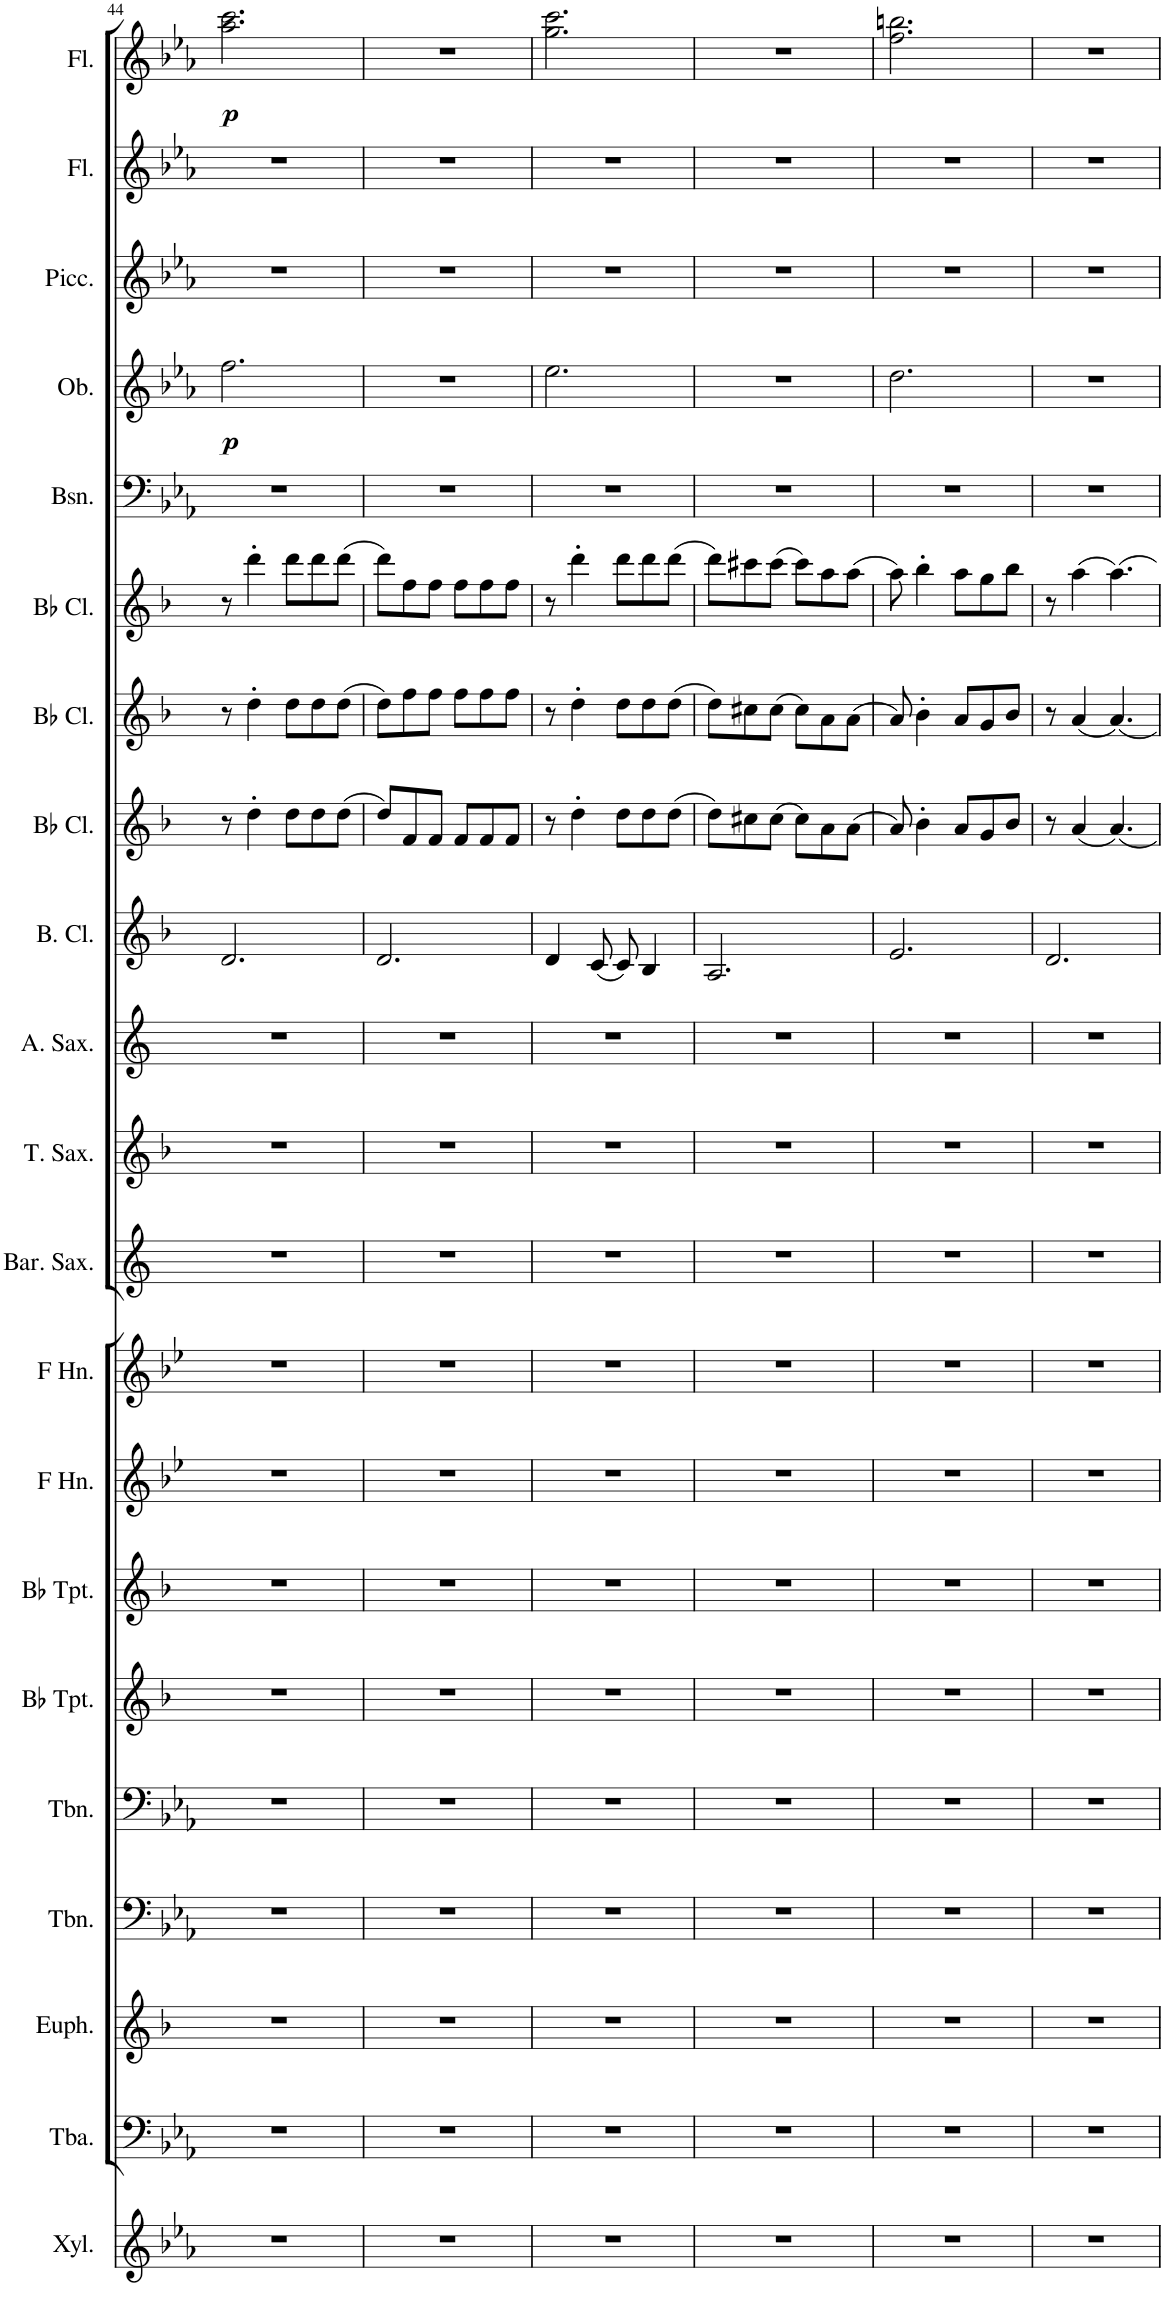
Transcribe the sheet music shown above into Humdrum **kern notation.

**kern	**kern	**kern	**kern	**kern	**kern	**kern	**kern	**kern	**kern	**kern	**kern	**kern	**kern	**kern	**kern	**kern	**kern	**dynam	**kern	**kern	**kern	**dynam
*part21	*part20	*part19	*part18	*part17	*part16	*part15	*part14	*part13	*part12	*part11	*part10	*part9	*part8	*part7	*part6	*part5	*part4	*part4	*part3	*part2	*part1	*part1
*staff21	*staff20	*staff19	*staff18	*staff17	*staff16	*staff15	*staff14	*staff13	*staff12	*staff11	*staff10	*staff9	*staff8	*staff7	*staff6	*staff5	*staff4	*staff4	*staff3	*staff2	*staff1	*staff1
*I"Xylophone	*I"Tuba	*I"Eufonio	*I"Trombon 3	*I"Trombon 1-2	*I"Trompeta Bb 3	*I"Trompeta Bb 1-2	*I"Corno Fa 3	*I"Corno Fa 1-2	*I"Saxofon Baritono	*I"Saxofon Tenor	*I"Saxofon alto	*I"Clarinete bajo	*I"Clarinete Bb 3	*I"Clarinete Bb 2	*I"Clarinete Bb 1	*I"Fagot	*I"Oboe	*	*I"Piccolo	*I"Flauta 3	*I"Flauta 1-2	*
*I'Xyl.	*I'Tba.	*	*I'Tbn.	*I'Tbn.	*	*	*	*	*	*	*	*	*	*	*	*	*I'Ob.	*	*I'Picc.	*I'Fl.	*I'Fl.	*
!!LO:PB:g=z
*clefG2	*clefF4	*clefG2	*clefF4	*clefF4	*clefG2	*clefG2	*clefG2	*clefG2	*clefG2	*clefG2	*clefG2	*clefG2	*clefG2	*clefG2	*clefG2	*clefF4	*clefG2	*	*clefG2	*clefG2	*clefG2	*
*Trd-7c-12	*	*Trd8c14	*	*	*Trd1c2	*Trd1c2	*Trd4c7	*Trd4c7	*Trd12c21	*Trd8c14	*Trd5c9	*Trd8c14	*Trd1c2	*Trd1c2	*Trd1c2	*	*	*	*Trd-7c-12	*	*	*
*k[b-e-a-]	*k[b-e-a-]	*k[b-]	*k[b-e-a-]	*k[b-e-a-]	*k[b-]	*k[b-]	*k[b-e-]	*k[b-e-]	*k[]	*k[b-]	*k[]	*k[b-]	*k[b-]	*k[b-]	*k[b-]	*k[b-e-a-]	*k[b-e-a-]	*	*k[b-e-a-]	*k[b-e-a-]	*k[b-e-a-]	*
*M6/8	*M6/8	*M6/8	*M6/8	*M6/8	*M6/8	*M6/8	*M6/8	*M6/8	*M6/8	*M6/8	*M6/8	*M6/8	*M6/8	*M6/8	*M6/8	*M6/8	*M6/8	*	*M6/8	*M6/8	*M6/8	*
=44	=44	=44	=44	=44	=44	=44	=44	=44	=44	=44	=44	=44	=44	=44	=44	=44	=44	=44	=44	=44	=44	=44
!	!	!	!	!	!	!	!	!	!	!	!	!	!	!	!	!	!	!LO:DY:b	!	!	!	!LO:DY:b
2.r	2.r	2.r	2.r	2.r	2.r	2.r	2.r	2.r	2.r	2.r	2.r	2.d/	8r	8r	8r	2.r	2.ff\	p	2.r	2.r	2.aa-\ 2.ccc\	p
.	.	.	.	.	.	.	.	.	.	.	.	.	4dd'\	4dd'\	4ddd'\	.	.	.	.	.	.	.
.	.	.	.	.	.	.	.	.	.	.	.	.	8dd\L	8dd\L	8ddd\L	.	.	.	.	.	.	.
.	.	.	.	.	.	.	.	.	.	.	.	.	8dd\	8dd\	8ddd\	.	.	.	.	.	.	.
.	.	.	.	.	.	.	.	.	.	.	.	.	(8dd\J	(8dd\J	(8ddd\J	.	.	.	.	.	.	.
=45	=45	=45	=45	=45	=45	=45	=45	=45	=45	=45	=45	=45	=45	=45	=45	=45	=45	=45	=45	=45	=45	=45
2.r	2.r	2.r	2.r	2.r	2.r	2.r	2.r	2.r	2.r	2.r	2.r	2.d/	8dd/L)	8dd\L)	8ddd\L)	2.r	2.r	.	2.r	2.r	2.r	.
.	.	.	.	.	.	.	.	.	.	.	.	.	8f/	8ff\	8ff\	.	.	.	.	.	.	.
.	.	.	.	.	.	.	.	.	.	.	.	.	8f/J	8ff\J	8ff\J	.	.	.	.	.	.	.
.	.	.	.	.	.	.	.	.	.	.	.	.	8f/L	8ff\L	8ff\L	.	.	.	.	.	.	.
.	.	.	.	.	.	.	.	.	.	.	.	.	8f/	8ff\	8ff\	.	.	.	.	.	.	.
.	.	.	.	.	.	.	.	.	.	.	.	.	8f/J	8ff\J	8ff\J	.	.	.	.	.	.	.
=46	=46	=46	=46	=46	=46	=46	=46	=46	=46	=46	=46	=46	=46	=46	=46	=46	=46	=46	=46	=46	=46	=46
2.r	2.r	2.r	2.r	2.r	2.r	2.r	2.r	2.r	2.r	2.r	2.r	4d/	8r	8r	8r	2.r	2.ee-\	.	2.r	2.r	2.gg\ 2.ccc\	.
.	.	.	.	.	.	.	.	.	.	.	.	.	4dd'\	4dd'\	4ddd'\	.	.	.	.	.	.	.
.	.	.	.	.	.	.	.	.	.	.	.	(8c/	.	.	.	.	.	.	.	.	.	.
.	.	.	.	.	.	.	.	.	.	.	.	8c/)	8dd\L	8dd\L	8ddd\L	.	.	.	.	.	.	.
.	.	.	.	.	.	.	.	.	.	.	.	4B-/	8dd\	8dd\	8ddd\	.	.	.	.	.	.	.
.	.	.	.	.	.	.	.	.	.	.	.	.	(8dd\J	(8dd\J	(8ddd\J	.	.	.	.	.	.	.
=47	=47	=47	=47	=47	=47	=47	=47	=47	=47	=47	=47	=47	=47	=47	=47	=47	=47	=47	=47	=47	=47	=47
2.r	2.r	2.r	2.r	2.r	2.r	2.r	2.r	2.r	2.r	2.r	2.r	2.A/	8dd\L)	8dd\L)	8ddd\L)	2.r	2.r	.	2.r	2.r	2.r	.
.	.	.	.	.	.	.	.	.	.	.	.	.	8cc#X\	8cc#X\	8ccc#X\	.	.	.	.	.	.	.
.	.	.	.	.	.	.	.	.	.	.	.	.	(8cc#\J	(8cc#\J	(8ccc#\J	.	.	.	.	.	.	.
.	.	.	.	.	.	.	.	.	.	.	.	.	8cc#\L)	8cc#\L)	8ccc#\L)	.	.	.	.	.	.	.
.	.	.	.	.	.	.	.	.	.	.	.	.	8a\	8a\	8aa\	.	.	.	.	.	.	.
.	.	.	.	.	.	.	.	.	.	.	.	.	(8a\J	(8a\J	(8aa\J	.	.	.	.	.	.	.
=48	=48	=48	=48	=48	=48	=48	=48	=48	=48	=48	=48	=48	=48	=48	=48	=48	=48	=48	=48	=48	=48	=48
2.r	2.r	2.r	2.r	2.r	2.r	2.r	2.r	2.r	2.r	2.r	2.r	2.e/	8a/)	8a/)	8aa\)	2.r	2.dd\	.	2.r	2.r	2.ff\ 2.bbn\	.
.	.	.	.	.	.	.	.	.	.	.	.	.	4b-'\	4b-'\	4bb-'\	.	.	.	.	.	.	.
.	.	.	.	.	.	.	.	.	.	.	.	.	8a/L	8a/L	8aa\L	.	.	.	.	.	.	.
.	.	.	.	.	.	.	.	.	.	.	.	.	8g/	8g/	8gg\	.	.	.	.	.	.	.
.	.	.	.	.	.	.	.	.	.	.	.	.	8b-/J	8b-/J	8bb-\J	.	.	.	.	.	.	.
=49	=49	=49	=49	=49	=49	=49	=49	=49	=49	=49	=49	=49	=49	=49	=49	=49	=49	=49	=49	=49	=49	=49
2.r	2.r	2.r	2.r	2.r	2.r	2.r	2.r	2.r	2.r	2.r	2.r	2.d/	8r	8r	8r	2.r	2.r	.	2.r	2.r	2.r	.
.	.	.	.	.	.	.	.	.	.	.	.	.	(4a/	(4a/	(4aa\	.	.	.	.	.	.	.
.	.	.	.	.	.	.	.	.	.	.	.	.	4.a/)	4.a/)	4.aa\)	.	.	.	.	.	.	.
=	=	=	=	=	=	=	=	=	=	=	=	=	=	=	=	=	=	=	=	=	=	=
*-	*-	*-	*-	*-	*-	*-	*-	*-	*-	*-	*-	*-	*-	*-	*-	*-	*-	*-	*-	*-	*-	*-
